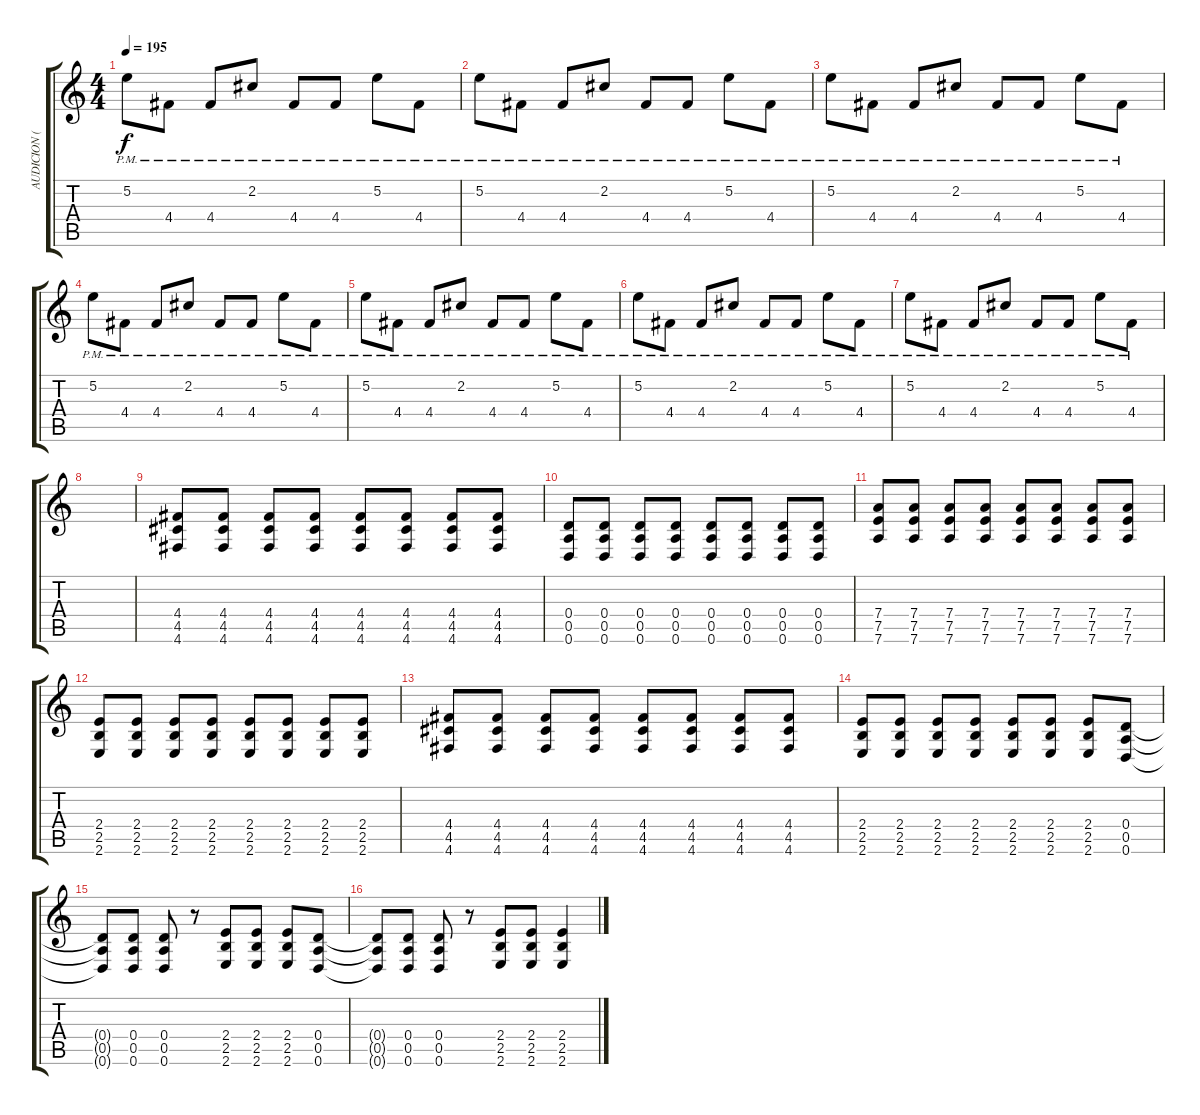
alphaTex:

\track ("AUDICION (GUITARRA)" "AUDICION (") {instrument distortionguitar}
\staff {score tabs}
\tuning (E4 B3 G3 D3 A2 D2) {hide}
\ts (4 4)
\tempo 195
\clef g2
\ks c
5.2{pm}.8{dy f} 4.4{pm}.8 4.4{pm}.8 2.2{pm}.8 4.4{pm}.8 4.4{pm}.8 5.2{pm}.8 4.4{pm}.8 |
5.2{pm}.8 4.4{pm}.8 4.4{pm}.8 2.2{pm}.8 4.4{pm}.8 4.4{pm}.8 5.2{pm}.8 4.4{pm}.8 |
5.2{pm}.8 4.4{pm}.8 4.4{pm}.8 2.2{pm}.8 4.4{pm}.8 4.4{pm}.8 5.2{pm}.8 4.4{pm}.8 |
5.2{pm}.8 4.4{pm}.8 4.4{pm}.8 2.2{pm}.8 4.4{pm}.8 4.4{pm}.8 5.2{pm}.8 4.4{pm}.8 |
5.2{pm}.8 4.4{pm}.8 4.4{pm}.8 2.2{pm}.8 4.4{pm}.8 4.4{pm}.8 5.2{pm}.8 4.4{pm}.8 |
5.2{pm}.8 4.4{pm}.8 4.4{pm}.8 2.2{pm}.8 4.4{pm}.8 4.4{pm}.8 5.2{pm}.8 4.4{pm}.8 |
5.2{pm}.8 4.4{pm}.8 4.4{pm}.8 2.2{pm}.8 4.4{pm}.8 4.4{pm}.8 5.2{pm}.8 4.4{pm}.8 |
|
(4.4 4.5 4.6).8 (4.4 4.5 4.6).8 (4.4 4.5 4.6).8 (4.4 4.5 4.6).8 (4.4 4.5 4.6).8 (4.4 4.5 4.6).8 (4.4 4.5 4.6).8 (4.4 4.5 4.6).8 |
(0.4 0.5 0.6).8 (0.4 0.5 0.6).8 (0.4 0.5 0.6).8 (0.4 0.5 0.6).8 (0.4 0.5 0.6).8 (0.4 0.5 0.6).8 (0.4 0.5 0.6).8 (0.4 0.5 0.6).8 |
(7.4 7.5 7.6).8 (7.4 7.5 7.6).8 (7.4 7.5 7.6).8 (7.4 7.5 7.6).8 (7.4 7.5 7.6).8 (7.4 7.5 7.6).8 (7.4 7.5 7.6).8 (7.4 7.5 7.6).8 |
(2.4 2.5 2.6).8 (2.4 2.5 2.6).8 (2.4 2.5 2.6).8 (2.4 2.5 2.6).8 (2.4 2.5 2.6).8 (2.4 2.5 2.6).8 (2.4 2.5 2.6).8 (2.4 2.5 2.6).8 |
(4.4 4.5 4.6).8 (4.4 4.5 4.6).8 (4.4 4.5 4.6).8 (4.4 4.5 4.6).8 (4.4 4.5 4.6).8 (4.4 4.5 4.6).8 (4.4 4.5 4.6).8 (4.4 4.5 4.6).8 |
(2.4 2.5 2.6).8 (2.4 2.5 2.6).8 (2.4 2.5 2.6).8 (2.4 2.5 2.6).8 (2.4 2.5 2.6).8 (2.4 2.5 2.6).8 (2.4 2.5 2.6).8 (0.4 0.5 0.6).8 |
(0.4{t} 0.5{t} 0.6{t}).8 (0.4 0.5 0.6).8 (0.4 0.5 0.6).8 r.8 (2.4 2.5 2.6).8 (2.4 2.5 2.6).8 (2.4 2.5 2.6).8 (0.4 0.5 0.6).8 |
(0.4{t} 0.5{t} 0.6{t}).8 (0.4 0.5 0.6).8 (0.4 0.5 0.6).8 r.8 (2.4 2.5 2.6).8 (2.4 2.5 2.6).8 (2.4 2.5 2.6).4
